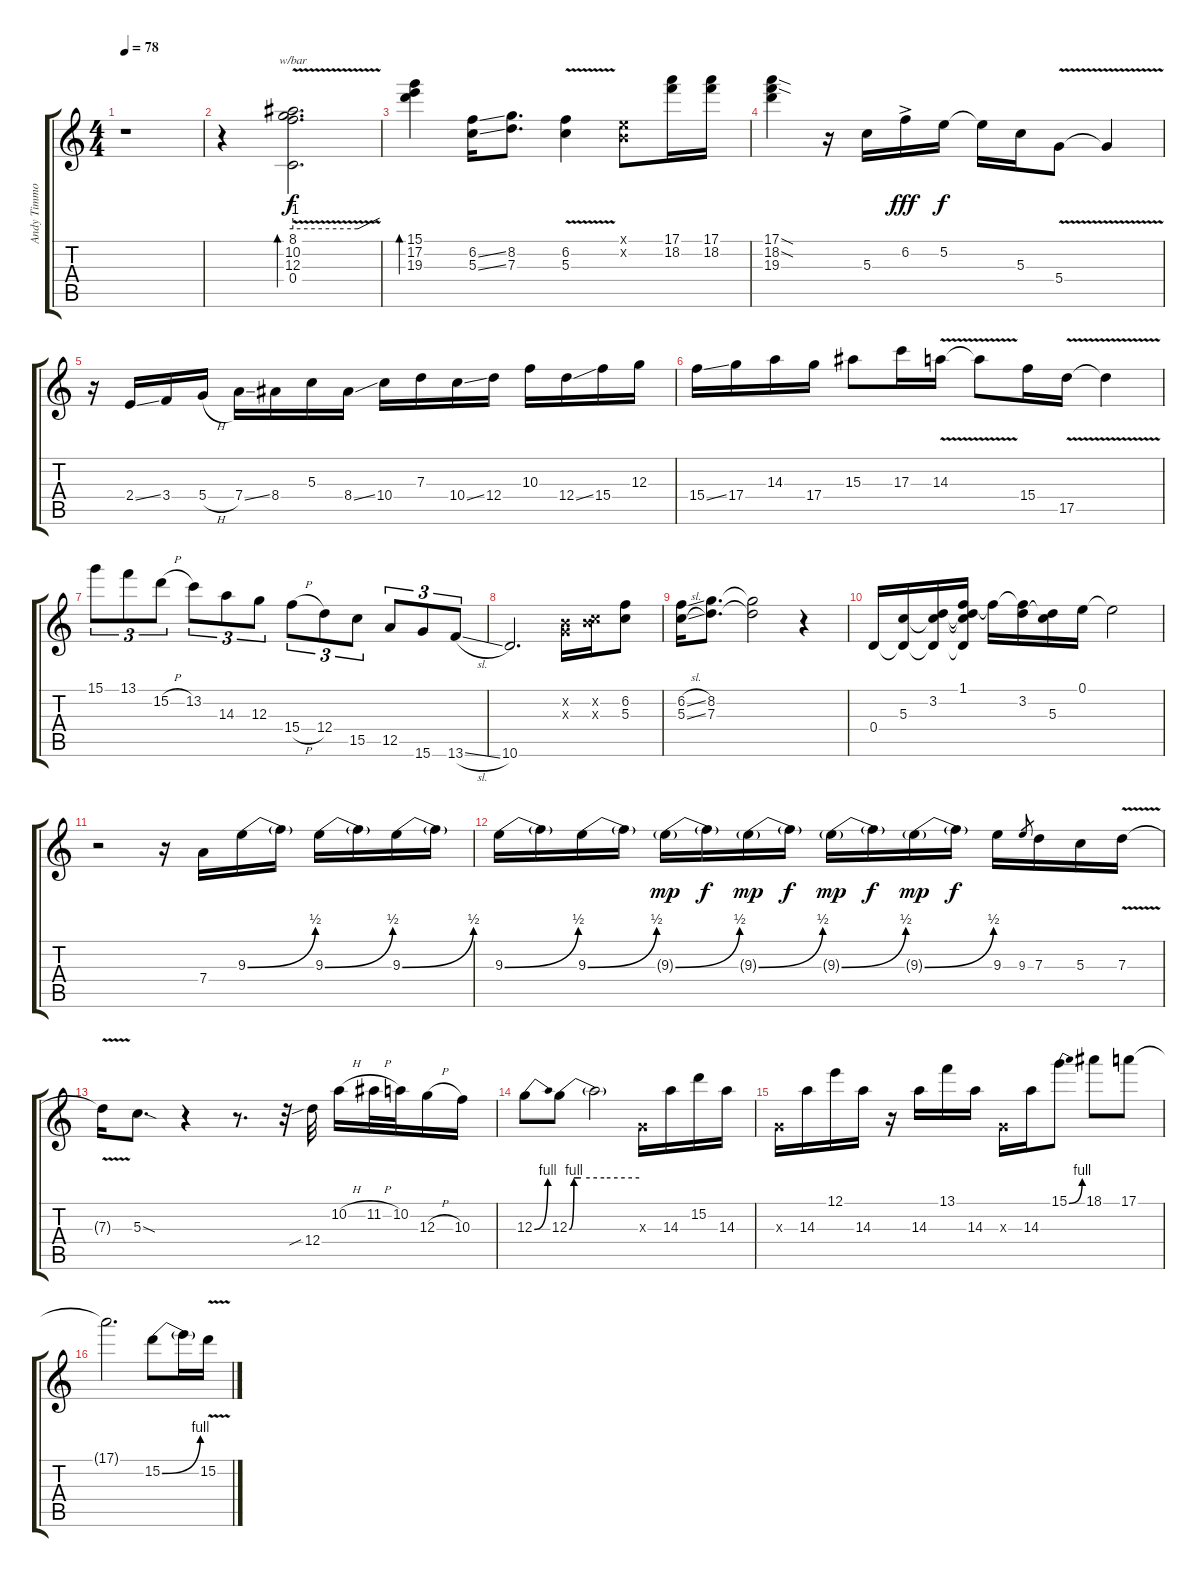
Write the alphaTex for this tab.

\track ("Andy Timmons" "Andy Timmo") {instrument distortionguitar}
\staff {score tabs}
\tuning (E4 B3 G3 D3 A2 E2) {hide}
\ts (4 4)
\tempo 78
\clef g2
\ks c
r.1{dy f instrument electricguitarjazz} |
r.4 (8.1{v} 10.2 12.3 0.4).2{d tbe (custom default 0 -4 45 -4 60 0) bd 240} |
(15.1 17.2 19.3).4{bd 240} (6.2{ss} 5.3{ss}).16 (8.2 7.3).8{d} (6.2{v} 5.3).4 (0.1{x} 0.2{x}).8 (17.1 18.2).16 (17.1 18.2).16 |
(17.1{sod} 18.2{sod} 19.3).4 r.16 5.3.16 6.2{ac}.16{dy fff} 5.2.16{dy f} 5.2{t}.16 5.3.16 5.4{v}.8 5.4{t}.4 |
r.16 2.4{ss}.16 3.4.16 5.4{h}.16 7.4{ss}.16 8.4.16 5.3.16 8.4{ss}.16 10.4.16 7.3.16 10.4{ss}.16 12.4.16 10.3.16 12.4{ss}.16 15.4.16 12.3.16 |
15.4{ss}.16 17.4.16 14.3.16 17.4.16 15.3.8 17.3.16 14.3{v}.16 14.3{t}.8 15.4.16 17.5{v}.16 17.5{t}.4 |
15.1.8{tu (3 2)} 13.1.8{tu (3 2)} 15.2{h}.8{tu (3 2)} 13.2.8{tu (3 2)} 14.3.8{tu (3 2)} 12.3.8{tu (3 2)} 15.4{h}.8{tu (3 2)} 12.4.8{tu (3 2)} 15.5.8{tu (3 2)} 12.5.8{tu (3 2)} 15.6.8{tu (3 2)} 13.6{sl}.8{tu (3 2)} |
10.6.2{d} (0.2{x} 0.3{x}).16 (0.2{x} 5.3{x}).16 (6.2 5.3).8 |
(6.2{sl} 5.3{sl}).16 (8.2 7.3).8{d} (8.2{t} 7.3{t}).2 r.4 |
0.4.16 (5.3 0.4{t}).16 (3.2 5.3{t} 0.4{t}).16 (1.1 3.2{t} 5.3{t} 0.4{t}).16 1.1{t}.16 (1.1{t} 3.2).16 (3.2{t} 5.3).16 0.1.16 0.1{t}.2 |
r.2 r.16{instrument distortionguitar} 7.4.16 9.3{be (bend 0 0 60 2)}.16 9.3{t}.16 9.3{be (bend 0 0 60 2)}.16 9.3{t}.16 9.3{be (bend 0 0 60 2)}.16 9.3{t}.16 |
9.3{be (bend 0 0 60 2)}.16 9.3{t}.16 9.3{be (bend 0 0 60 2)}.16 9.3{t}.16 9.3{be (bend 0 0 60 2) g}.16{dy mp} 9.3{t}.16{dy f} 9.3{be (bend 0 0 60 2) g}.16{dy mp} 9.3{t}.16{dy f} 9.3{be (bend 0 0 60 2) g}.16{dy mp} 9.3{t}.16{dy f} 9.3{be (bend 0 0 60 2) g}.16{dy mp} 9.3{t}.16{dy f} 9.3.16 9.3.8{gr} 7.3.16 5.3.16 7.3{v}.16 |
7.3{t}.16 5.3{sod}.8{d} r.4 r.8{d} r.32 12.4{sib}.32 10.2{h}.16 11.2{h}.32 10.2.32 12.3{h}.16 10.3.16 |
12.3{be (bend 0 0 60 4)}.8 12.3{be (custom 0 0 4 4 10 4 30 4 60 4)}.8 12.3{t}.2 0.3{x}.16 14.3.16 15.2.16 14.3.16 |
0.3{x}.16 14.3.16 12.1.16 14.3.16 r.16 14.3.16 13.1.16 14.3.16 0.3{x}.16 14.3.16 15.1{be (bend 0 0 60 4)}.8 18.1.8 17.1.8 |
17.1{t}.2{d} 15.2{be (bend 0 0 60 4)}.8 15.2{t}.16 15.2{v}.16
